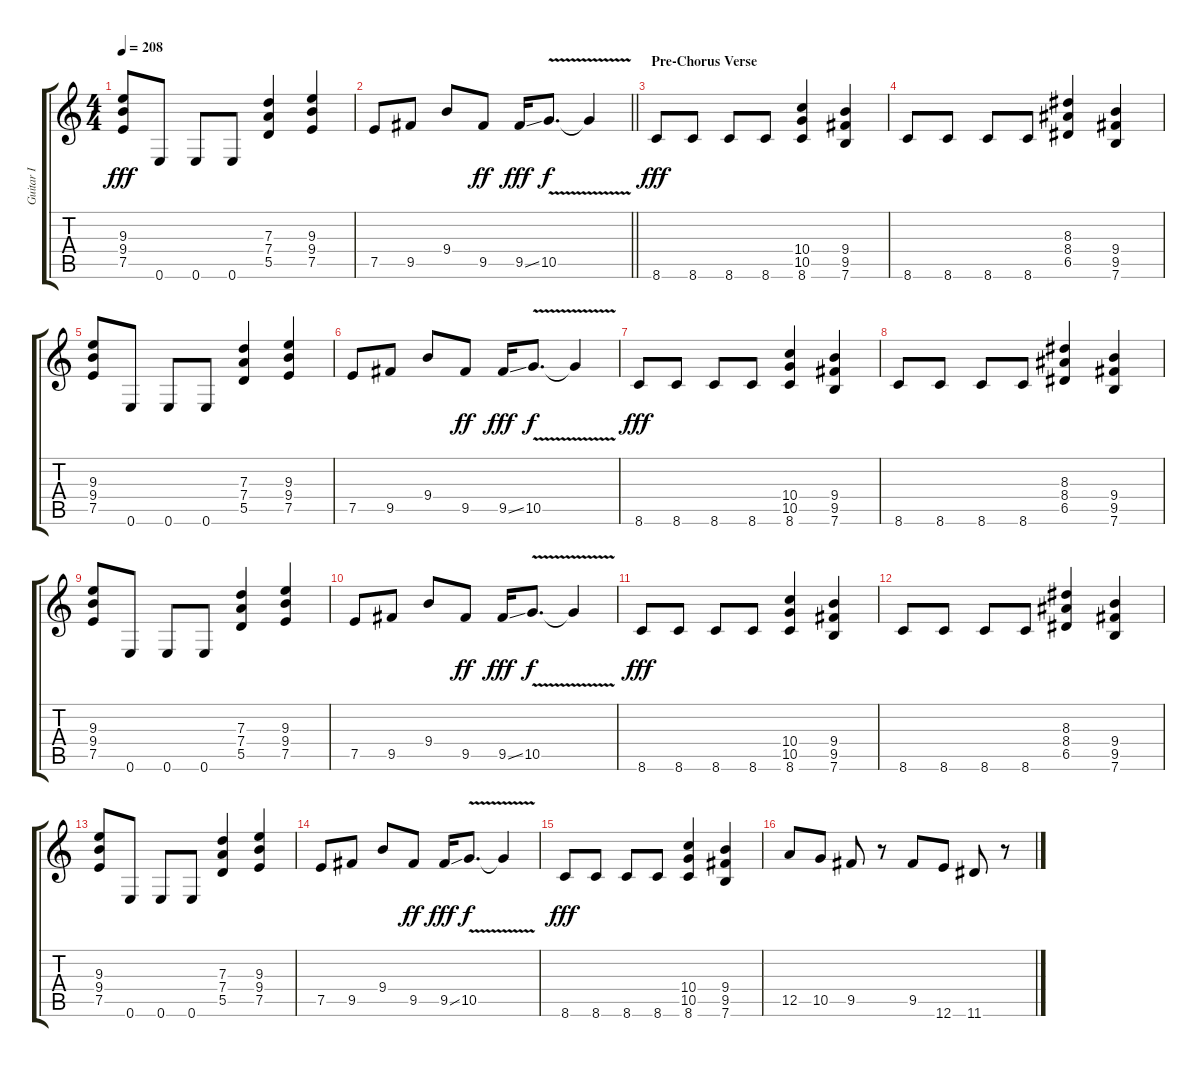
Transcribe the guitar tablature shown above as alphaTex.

\track ("Guitar I" "Guitar I") {instrument overdrivenguitar}
\staff {score tabs}
\tuning (E4 B3 G3 D3 A2 E2) {hide}
\ts (4 4)
\tempo 208
\clef g2
\ks c
(9.3 9.4 7.5).8{dy fff} 0.6.8 0.6.8 0.6.8 (7.3 7.4 5.5).4 (9.3 9.4 7.5).4 |
\barLineRight lightlight
7.5.8 9.5.8 9.4.8 9.5.8{dy ff} 9.5{ss}.16{dy fff} 10.5{v}.8{d dy f} 10.5{t}.4 |
\section ("" "Pre-Chorus Verse")
8.6.8{dy fff} 8.6.8 8.6.8 8.6.8 (10.4 10.5 8.6).4 (9.4 9.5 7.6).4 |
8.6.8 8.6.8 8.6.8 8.6.8 (8.3 8.4 6.5).4 (9.4 9.5 7.6).4 |
(9.3 9.4 7.5).8 0.6.8 0.6.8 0.6.8 (7.3 7.4 5.5).4 (9.3 9.4 7.5).4 |
7.5.8 9.5.8 9.4.8 9.5.8{dy ff} 9.5{ss}.16{dy fff} 10.5{v}.8{d dy f} 10.5{t}.4 |
8.6.8{dy fff} 8.6.8 8.6.8 8.6.8 (10.4 10.5 8.6).4 (9.4 9.5 7.6).4 |
8.6.8 8.6.8 8.6.8 8.6.8 (8.3 8.4 6.5).4 (9.4 9.5 7.6).4 |
(9.3 9.4 7.5).8 0.6.8 0.6.8 0.6.8 (7.3 7.4 5.5).4 (9.3 9.4 7.5).4 |
7.5.8 9.5.8 9.4.8 9.5.8{dy ff} 9.5{ss}.16{dy fff} 10.5{v}.8{d dy f} 10.5{t}.4 |
8.6.8{dy fff} 8.6.8 8.6.8 8.6.8 (10.4 10.5 8.6).4 (9.4 9.5 7.6).4 |
8.6.8 8.6.8 8.6.8 8.6.8 (8.3 8.4 6.5).4 (9.4 9.5 7.6).4 |
(9.3 9.4 7.5).8 0.6.8 0.6.8 0.6.8 (7.3 7.4 5.5).4 (9.3 9.4 7.5).4 |
7.5.8 9.5.8 9.4.8 9.5.8{dy ff} 9.5{ss}.16{dy fff} 10.5{v}.8{d dy f} 10.5{t}.4 |
8.6.8{dy fff} 8.6.8 8.6.8 8.6.8 (10.4 10.5 8.6).4 (9.4 9.5 7.6).4 |
12.5.8 10.5.8 9.5.8 r.8 9.5.8 12.6.8 11.6.8 r.8
